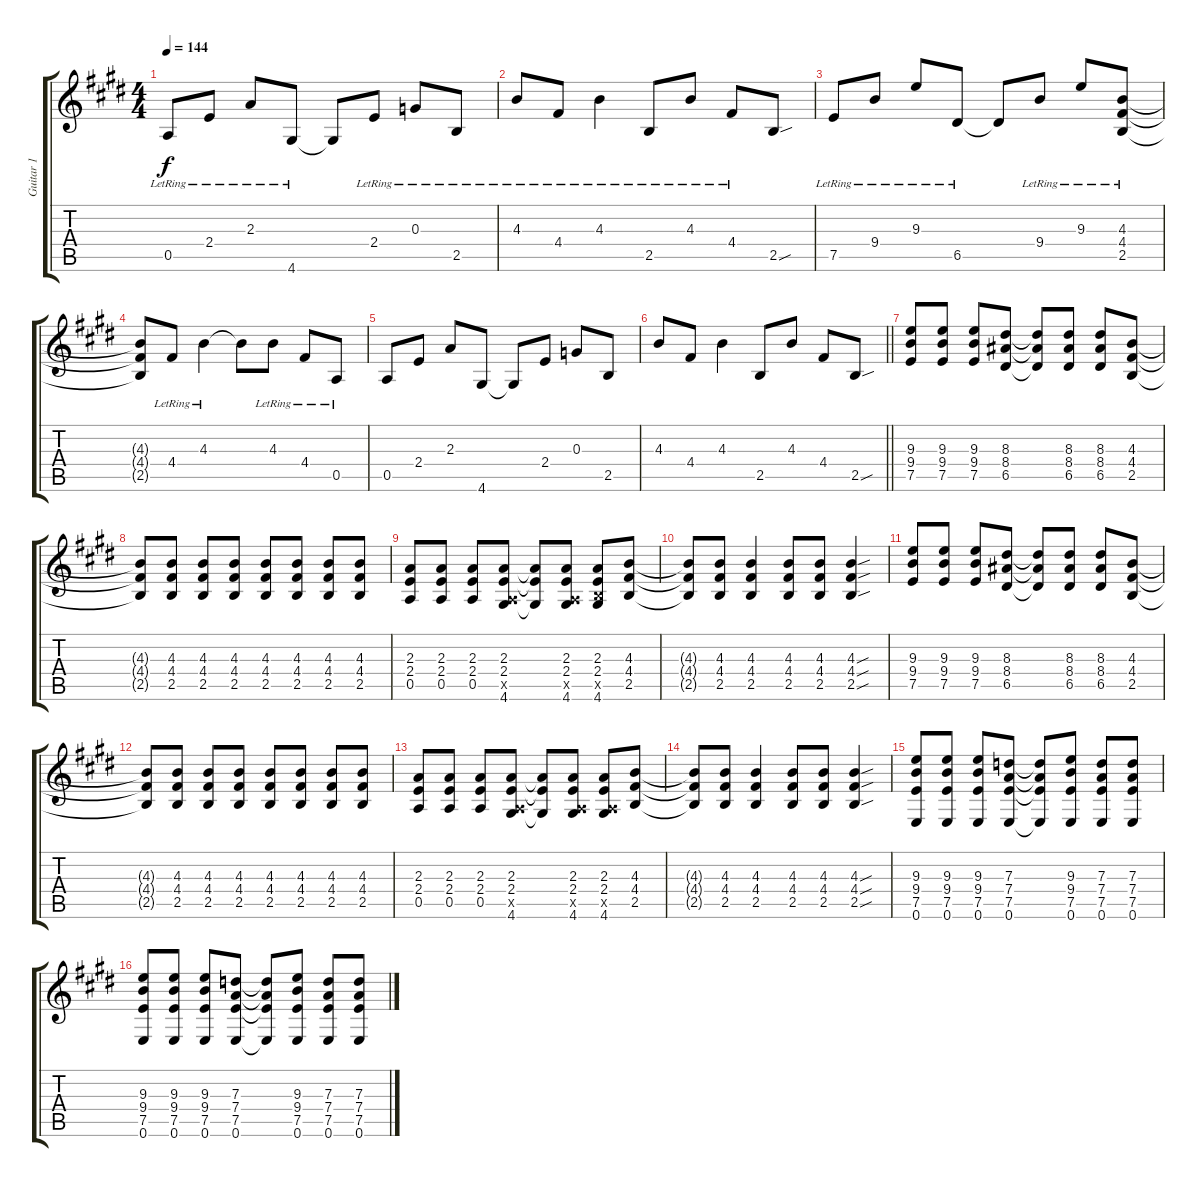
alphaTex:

\track ("Guitar 1" "Guitar 1") {instrument distortionguitar}
\staff {score tabs}
\tuning (E4 B3 G3 D3 A2 E2) {hide}
\ts (4 4)
\tempo 144
\clef g2
\ks e
0.5{lr}.8{dy f} 2.4{lr}.8 2.3{lr}.8 4.6{lr}.8 4.6{t}.8 2.4{lr}.8 0.3{lr}.8 2.5{lr}.8 |
4.3{lr}.8 4.4{lr}.8 4.3{lr}.4 2.5{lr}.8 4.3{lr}.8 4.4{lr}.8 2.5{sou}.8 |
7.5{lr}.8 9.4{lr}.8 9.3{lr}.8 6.5{lr}.8 6.5{t}.8 9.4{lr}.8 9.3{lr}.8 (4.3{lr} 4.4 2.5).8 |
(4.3{t} 4.4{t} 2.5{t}).8 4.4{lr}.8 4.3{lr}.4 4.3{t}.8 4.3{lr}.8 4.4{lr}.8 0.5{lr}.8 |
0.5.8 2.4.8 2.3.8 4.6.8 4.6{t}.8 2.4.8 0.3.8 2.5.8 |
\barLineRight lightlight
4.3.8 4.4.8 4.3.4 2.5.8 4.3.8 4.4.8 2.5{sou}.8 |
(9.3 9.4 7.5).8 (9.3 9.4 7.5).8 (9.3 9.4 7.5).8 (8.3 8.4 6.5).8 (8.3{t} 8.4{t} 6.5{t}).8 (8.3 8.4 6.5).8 (8.3 8.4 6.5).8 (4.3 4.4 2.5).8 |
(4.3{t} 4.4{t} 2.5{t}).8 (4.3 4.4 2.5).8 (4.3 4.4 2.5).8 (4.3 4.4 2.5).8 (4.3 4.4 2.5).8 (4.3 4.4 2.5).8 (4.3 4.4 2.5).8 (4.3 4.4 2.5).8 |
(2.3 2.4 0.5).8 (2.3 2.4 0.5).8 (2.3 2.4 0.5).8 (2.3 2.4 0.5{x} 4.6).8 (2.3{t} 2.4{t} 4.6{t}).8 (2.3 2.4 0.5{x} 4.6).8 (2.3 2.4 2.5{x} 4.6).8 (4.3 4.4 2.5).8 |
(4.3{t} 4.4{t} 2.5{t}).8 (4.3 4.4 2.5).8 (4.3 4.4 2.5).4 (4.3 4.4 2.5).8 (4.3 4.4 2.5).8 (4.3{sou} 4.4{sou} 2.5{sou}).4 |
(9.3 9.4 7.5).8 (9.3 9.4 7.5).8 (9.3 9.4 7.5).8 (8.3 8.4 6.5).8 (8.3{t} 8.4{t} 6.5{t}).8 (8.3 8.4 6.5).8 (8.3 8.4 6.5).8 (4.3 4.4 2.5).8 |
(4.3{t} 4.4{t} 2.5{t}).8 (4.3 4.4 2.5).8 (4.3 4.4 2.5).8 (4.3 4.4 2.5).8 (4.3 4.4 2.5).8 (4.3 4.4 2.5).8 (4.3 4.4 2.5).8 (4.3 4.4 2.5).8 |
(2.3 2.4 0.5).8 (2.3 2.4 0.5).8 (2.3 2.4 0.5).8 (2.3 2.4 0.5{x} 4.6).8 (2.3{t} 2.4{t} 4.6{t}).8 (2.3 2.4 0.5{x} 4.6).8 (2.3 2.4 0.5{x} 4.6).8 (4.3 4.4 2.5).8 |
(4.3{t} 4.4{t} 2.5{t}).8 (4.3 4.4 2.5).8 (4.3 4.4 2.5).4 (4.3 4.4 2.5).8 (4.3 4.4 2.5).8 (4.3{sou} 4.4{sou} 2.5{sou}).4 |
(9.3 9.4 7.5 0.6).8 (9.3 9.4 7.5 0.6).8 (9.3 9.4 7.5 0.6).8 (7.3 7.4 7.5 0.6).8 (7.3{t} 7.4{t} 7.5{t} 0.6{t}).8 (9.3 9.4 7.5 0.6).8 (7.3 7.4 7.5 0.6).8 (7.3 7.4 7.5 0.6).8 |
(9.3 9.4 7.5 0.6).8 (9.3 9.4 7.5 0.6).8 (9.3 9.4 7.5 0.6).8 (7.3 7.4 7.5 0.6).8 (7.3{t} 7.4{t} 7.5{t} 0.6{t}).8 (9.3 9.4 7.5 0.6).8 (7.3 7.4 7.5 0.6).8 (7.3 7.4 7.5 0.6).8
